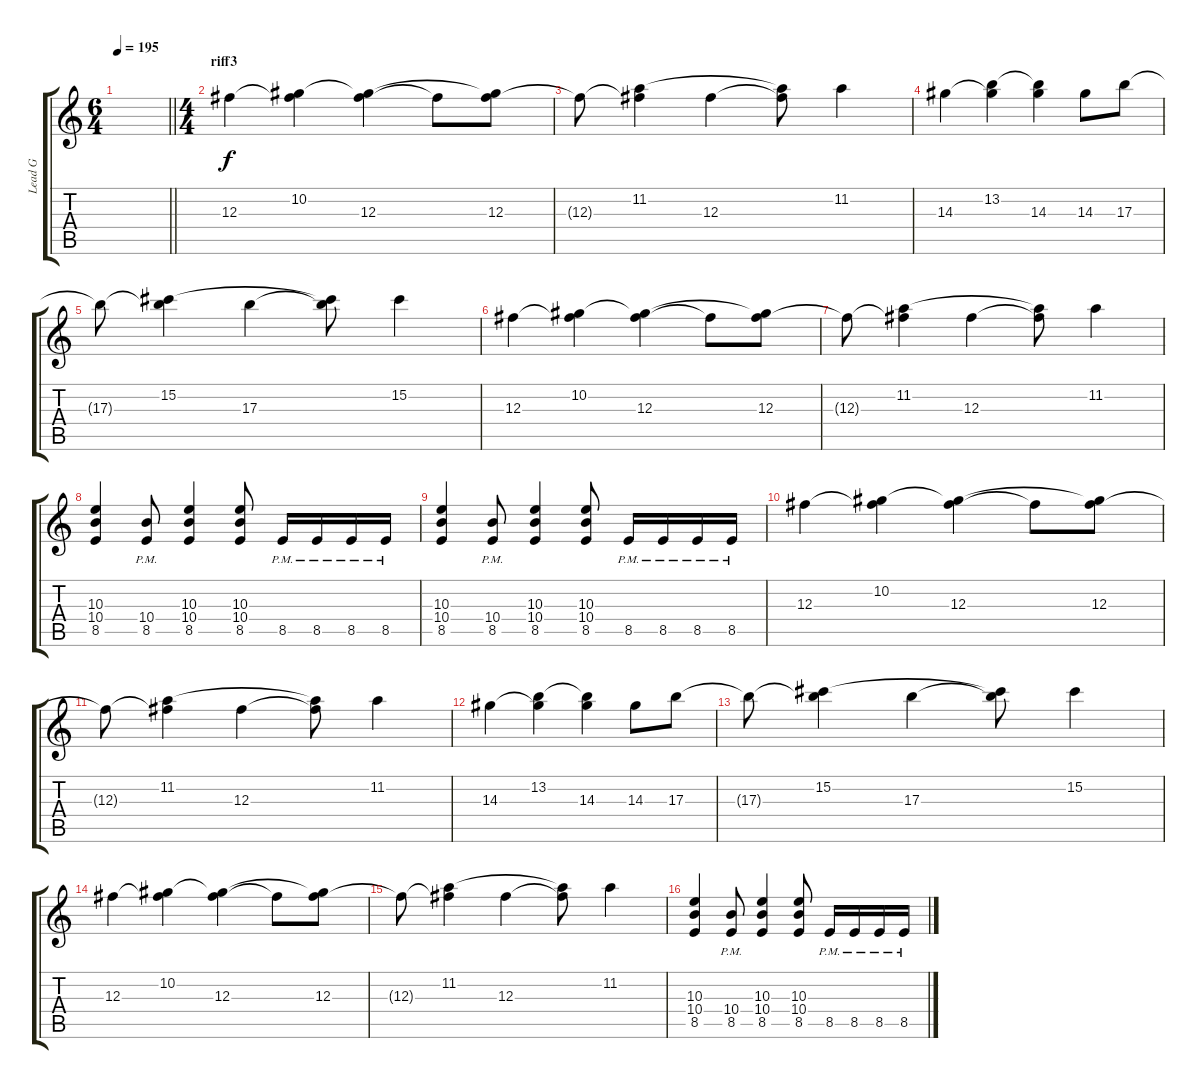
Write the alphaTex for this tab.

\track ("Lead G" "Lead G") {instrument distortionguitar}
\staff {score tabs}
\tuning (Eb4 Bb3 Gb3 Db3 Ab2 Db2) {hide}
\ts (6 4)
\tempo 195
\clef g2
\barLineRight lightlight
\ks c
|
\ts (4 4)
\section ("" "riff3")
12.3.4 (10.2 12.3{t}).4 (10.2{t} 12.3).4 12.3{t}.8 (10.2{t} 12.3).8 |
12.3{t}.8 (11.2 12.3{t}).4 12.3.4 (11.2{t} 12.3{t}).8 11.2.4 |
14.3.4 (13.2 14.3{t}).4 (13.2{t} 14.3).4 14.3.8 17.3.8 |
17.3{t}.8 (15.2 17.3{t}).4 17.3.4 (15.2{t} 17.3{t}).8 15.2.4 |
12.3.4 (10.2 12.3{t}).4 (10.2{t} 12.3).4 12.3{t}.8 (10.2{t} 12.3).8 |
12.3{t}.8 (11.2 12.3{t}).4 12.3.4 (11.2{t} 12.3{t}).8 11.2.4 |
(10.3 10.4 8.5).4 (10.4{pm} 8.5).8 (10.3 10.4 8.5).4 (10.3 10.4 8.5).8 8.5{pm}.16 8.5{pm}.16 8.5{pm}.16 8.5{pm}.16 |
(10.3 10.4 8.5).4 (10.4{pm} 8.5).8 (10.3 10.4 8.5).4 (10.3 10.4 8.5).8 8.5{pm}.16 8.5{pm}.16 8.5{pm}.16 8.5{pm}.16 |
12.3.4 (10.2 12.3{t}).4 (10.2{t} 12.3).4 12.3{t}.8 (10.2{t} 12.3).8 |
12.3{t}.8 (11.2 12.3{t}).4 12.3.4 (11.2{t} 12.3{t}).8 11.2.4 |
14.3.4 (13.2 14.3{t}).4 (13.2{t} 14.3).4 14.3.8 17.3.8 |
17.3{t}.8 (15.2 17.3{t}).4 17.3.4 (15.2{t} 17.3{t}).8 15.2.4 |
12.3.4 (10.2 12.3{t}).4 (10.2{t} 12.3).4 12.3{t}.8 (10.2{t} 12.3).8 |
12.3{t}.8 (11.2 12.3{t}).4 12.3.4 (11.2{t} 12.3{t}).8 11.2.4 |
(10.3 10.4 8.5).4 (10.4{pm} 8.5).8 (10.3 10.4 8.5).4 (10.3 10.4 8.5).8 8.5{pm}.16 8.5{pm}.16 8.5{pm}.16 8.5{pm}.16
